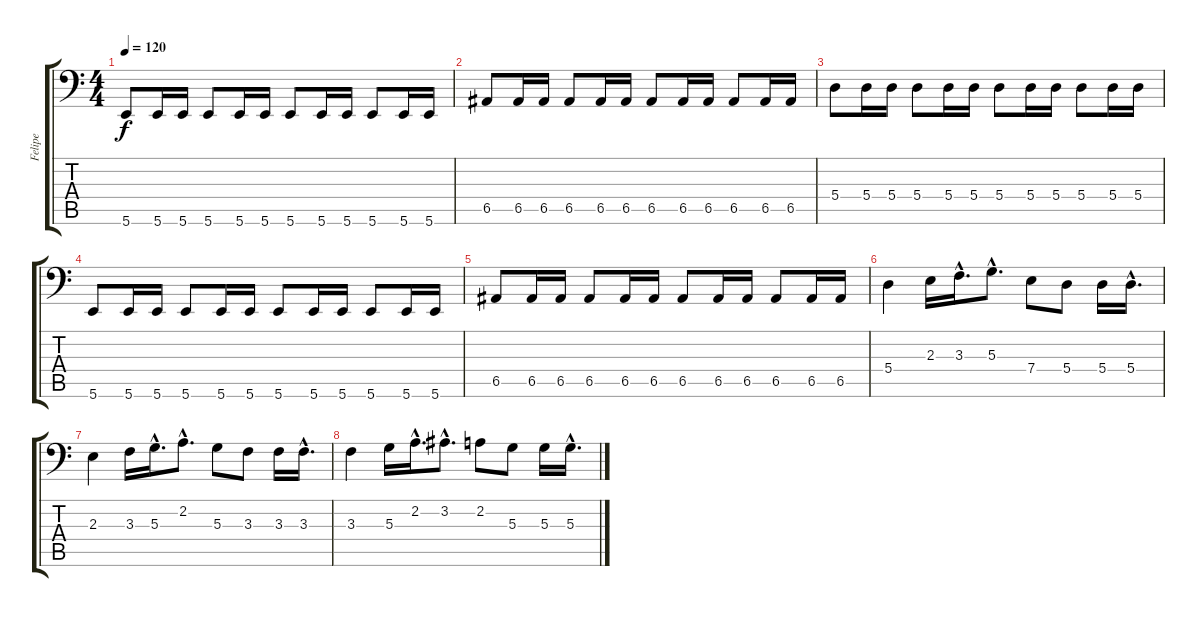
\track ("Felipe" "Felipe") {instrument electricbassfinger}
\staff {score tabs}
\tuning (C3 G2 D2 A1 E1 B0) {hide}
\ts (4 4)
\tempo 120
\clef f4
\ks c
5.6.8{dy f} 5.6.16 5.6.16 5.6.8 5.6.16 5.6.16 5.6.8 5.6.16 5.6.16 5.6.8 5.6.16 5.6.16 |
6.5.8 6.5.16 6.5.16 6.5.8 6.5.16 6.5.16 6.5.8 6.5.16 6.5.16 6.5.8 6.5.16 6.5.16 |
5.4.8 5.4.16 5.4.16 5.4.8 5.4.16 5.4.16 5.4.8 5.4.16 5.4.16 5.4.8 5.4.16 5.4.16 |
5.6.8 5.6.16 5.6.16 5.6.8 5.6.16 5.6.16 5.6.8 5.6.16 5.6.16 5.6.8 5.6.16 5.6.16 |
6.5.8 6.5.16 6.5.16 6.5.8 6.5.16 6.5.16 6.5.8 6.5.16 6.5.16 6.5.8 6.5.16 6.5.16 |
5.4.4 2.3.16 3.3{hac}.16{d} 5.3{hac}.8{d} 7.4.8 5.4.8 5.4.16 5.4{hac}.16{d} |
2.3.4 3.3.16 5.3{hac}.16{d} 2.2{hac}.8{d} 5.3.8 3.3.8 3.3.16 3.3{hac}.16{d} |
3.3.4 5.3.16 2.2{hac}.16{d} 3.2{hac}.8{d} 2.2.8 5.3.8 5.3.16 5.3{hac}.16{d}
